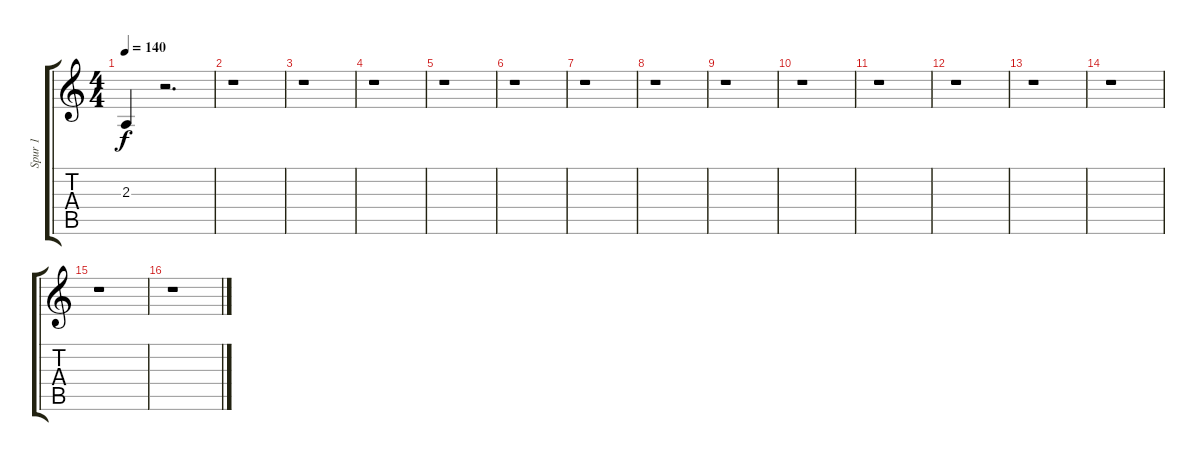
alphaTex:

\track ("Spur 1" "Spur 1") {instrument lead8bassandlead}
\staff {score tabs}
\tuning (E4 B3 G3 D3 A2 E2) {hide}
\ts (4 4)
\tempo 140
\clef g2
\ks c
2.3.4{dy f} r.2{d} |
r.1 |
r.1 |
r.1 |
r.1 |
r.1 |
r.1 |
r.1 |
r.1 |
r.1 |
r.1 |
r.1 |
r.1 |
r.1 |
r.1 |
r.1
